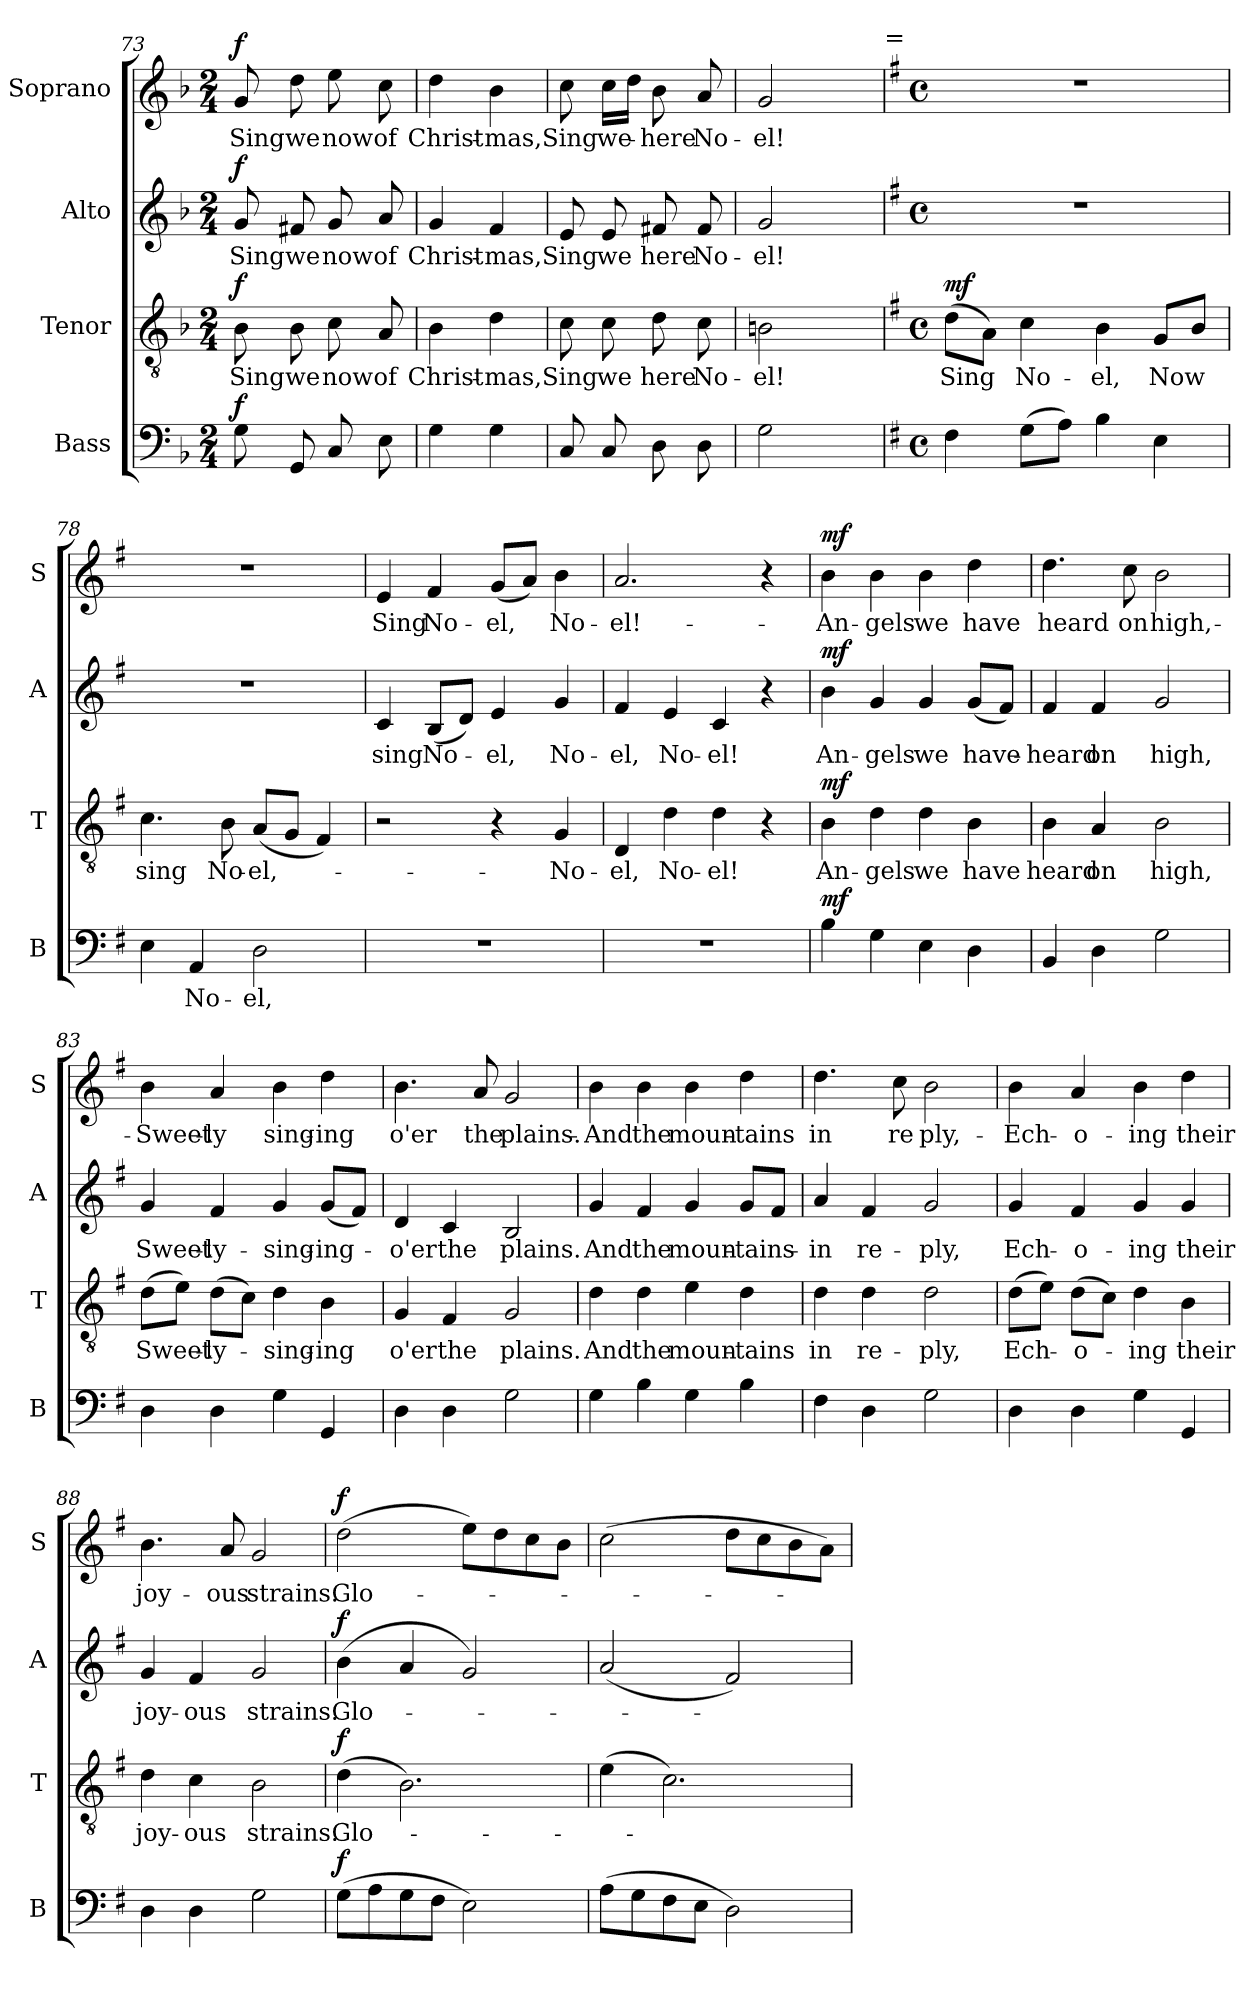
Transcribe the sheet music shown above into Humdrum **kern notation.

**kern	**text	**dynam	**kern	**text	**dynam	**kern	**text	**dynam	**kern	**text	**dynam
*part4	*part4	*part4	*part3	*part3	*part3	*part2	*part2	*part2	*part1	*part1	*part1
*staff4	*staff4	*staff4	*staff3	*staff3	*staff3	*staff2	*staff2	*staff2	*staff1	*staff1	*staff1
*I"Bass	*	*	*I"Tenor	*	*	*I"Alto	*	*	*I"Soprano	*	*
*I'B	*	*	*I'T	*	*	*I'A	*	*	*I'S	*	*
*clefF4	*	*	*clefGv2	*	*	*clefG2	*	*	*clefG2	*	*
*k[b-]	*	*	*k[b-]	*	*	*k[b-]	*	*	*k[b-]	*	*
*d:	*	*	*d:	*	*	*d:	*	*	*d:	*	*
*M2/4	*	*	*M2/4	*	*	*M2/4	*	*	*M2/4	*	*
=73	=73	=73	=73	=73	=73	=73	=73	=73	=73	=73	=73
!	!	!LO:DY:a	!	!LO:LY:b	!LO:DY:a	!	!LO:LY:b	!LO:DY:a	!	!LO:LY:b	!LO:DY:a
8G\	.	f	8B-\	Sing	f	8g/	Sing	f	8g/	Sing	f
!	!	!	!	!LO:LY:b	!	!	!LO:LY:b	!	!	!LO:LY:b	!
8GG/	.	.	8B-\	we	.	8f#X/	we	.	8dd\	we	.
!	!	!	!	!LO:LY:b	!	!	!LO:LY:b	!	!	!LO:LY:b	!
8C/	.	.	8c\	now	.	8g/	now	.	8ee\	now	.
!	!	!	!	!LO:LY:b	!	!	!LO:LY:b	!	!	!LO:LY:b	!
8E\	.	.	8A/	of	.	8a/	of	.	8cc\	of	.
=74	=74	=74	=74	=74	=74	=74	=74	=74	=74	=74	=74
!	!	!	!	!LO:LY:b	!	!	!LO:LY:b	!	!	!LO:LY:b	!
4G\	.	.	4B-\	Christ-	.	4g/	Christ-	.	4dd\	Christ-	.
!	!	!	!	!LO:LY:b	!	!	!LO:LY:b	!	!	!LO:LY:b	!
4G\	.	.	4d\	-mas,	.	4f/	-mas,	.	4b-\	-mas,	.
=75	=75	=75	=75	=75	=75	=75	=75	=75	=75	=75	=75
!	!	!	!	!LO:LY:b	!	!	!LO:LY:b	!	!	!LO:LY:b	!
8C/	.	.	8c\	Sing	.	8e/	Sing	.	8cc\	Sing	.
!	!	!	!	!LO:LY:b	!	!	!LO:LY:b	!	!	!LO:LY:b	!
8C/	.	.	8c\	we	.	8e/	we	.	16cc\LL	we-	.
.	.	.	.	.	.	.	.	.	16dd\JJ	.	.
!	!	!	!	!LO:LY:b	!	!	!LO:LY:b	!	!	!LO:LY:b	!
8D\	.	.	8d\	here	.	8f#X/	here	.	8b-\	-here	.
!	!	!	!	!LO:LY:b	!	!	!LO:LY:b	!	!	!LO:LY:b	!
8D\	.	.	8c\	No-	.	8f#/	No-	.	8a/	No-	.
!!LO:PB:g=z
=76	=76	=76	=76	=76	=76	=76	=76	=76	=76	=76	=76
!	!	!	!	!LO:LY:b	!	!	!LO:LY:b	!	!	!LO:LY:b	!
2G\	.	.	2Bn\	-el!	.	2g/	-el!	.	2g/	-el!	.
8ryy	.	.	8ryy	.	.	8ryy	.	.	8ryy	.	.
!	!	!	!	!	!	!	!	!	!LO:TX:a:t==	!	!
=77	=77	=77	=77	=77	=77	=77	=77	=77	=77	=77	=77
*k[f#]	*	*	*k[f#]	*	*	*k[f#]	*	*	*k[f#]	*	*
*G:	*	*	*G:	*	*	*G:	*	*	*G:	*	*
*M4/4	*	*	*M4/4	*	*	*M4/4	*	*	*M4/4	*	*
*met(c)	*	*	*met(c)	*	*	*met(c)	*	*	*met(c)	*	*
!	!	!	!	!LO:LY:b	!LO:DY:a	!	!	!	!	!	!
4F#\	.	.	(>8d\L	Sing	mf	1r	.	.	1r	.	.
.	.	.	8A\J)	.	.	.	.	.	.	.	.
!	!	!	!	!LO:LY:b	!	!	!	!	!	!	!
(>8G\L	.	.	4c\	No-	.	.	.	.	.	.	.
8A\J)	.	.	.	.	.	.	.	.	.	.	.
!	!	!	!	!LO:LY:b	!	!	!	!	!	!	!
4B\	.	.	4B\	-el,	.	.	.	.	.	.	.
!	!	!	!	!LO:LY:b	!	!	!	!	!	!	!
4E\	.	.	8G/L	Now	.	.	.	.	.	.	.
.	.	.	8B/J	.	.	.	.	.	.	.	.
=78	=78	=78	=78	=78	=78	=78	=78	=78	=78	=78	=78
!	!	!	!	!LO:LY:b	!	!	!	!	!	!	!
4E\	.	.	4.c\	sing	.	1r	.	.	1r	.	.
!	!LO:LY:b	!	!	!	!	!	!	!	!	!	!
4AA/	No-	.	.	.	.	.	.	.	.	.	.
!	!	!	!	!LO:LY:b	!	!	!	!	!	!	!
.	.	.	8B\	No-	.	.	.	.	.	.	.
!	!LO:LY:b	!	!	!LO:LY:b	!	!	!	!	!	!	!
2D\	-el,	.	(<8A/L	-el,-	.	.	.	.	.	.	.
.	.	.	8G/J	.	.	.	.	.	.	.	.
.	.	.	4F#/)	.	.	.	.	.	.	.	.
!!LO:LB:g=z
=79	=79	=79	=79	=79	=79	=79	=79	=79	=79	=79	=79
!	!	!	!	!	!	!	!LO:LY:b	!	!	!LO:LY:b	!
1r	.	.	2r	.	.	4c/	sing	.	4e/	Sing	.
!	!	!	!	!	!	!	!LO:LY:b	!	!	!LO:LY:b	!
.	.	.	.	.	.	(<8B/L	No-	.	4f#/	No-	.
.	.	.	.	.	.	8d/J)	.	.	.	.	.
!	!	!	!	!	!	!	!LO:LY:b	!	!	!LO:LY:b	!
.	.	.	4r	.	.	4e/	-el,	.	(<8g/L	-el,	.
.	.	.	.	.	.	.	.	.	8a/J)	.	.
!	!	!	!	!LO:LY:b	!	!	!LO:LY:b	!	!	!LO:LY:b	!
.	.	.	4G/	-No-	.	4g/	No-	.	4b\	No-	.
=80	=80	=80	=80	=80	=80	=80	=80	=80	=80	=80	=80
!	!	!	!	!LO:LY:b	!	!	!LO:LY:b	!	!	!LO:LY:b	!
1r	.	.	4D/	-el,	.	4f#/	-el,	.	2.a/	-el!-	.
!	!	!	!	!LO:LY:b	!	!	!LO:LY:b	!	!	!	!
.	.	.	4d\	No-	.	4e/	No-	.	.	.	.
!	!	!	!	!LO:LY:b	!	!	!LO:LY:b	!	!	!	!
.	.	.	4d\	-el!	.	4c/	-el!	.	.	.	.
.	.	.	4r	.	.	4r	.	.	4r	.	.
=81	=81	=81	=81	=81	=81	=81	=81	=81	=81	=81	=81
!	!	!LO:DY:a	!	!LO:LY:b	!LO:DY:a	!	!LO:LY:b	!LO:DY:a	!	!LO:LY:b	!LO:DY:a
4B\	.	mf	4B\	An-	mf	4b\	An-	mf	4b\	-An-	mf
!	!	!	!	!LO:LY:b	!	!	!LO:LY:b	!	!	!LO:LY:b	!
4G\	.	.	4d\	-gels	.	4g/	-gels	.	4b\	-gels	.
!	!	!	!	!LO:LY:b	!	!	!LO:LY:b	!	!	!LO:LY:b	!
4E\	.	.	4d\	we	.	4g/	we	.	4b\	we	.
!	!	!	!	!LO:LY:b	!	!	!LO:LY:b	!	!	!LO:LY:b	!
4D\	.	.	4B\	have	.	(<8g/L	have-	.	4dd\	have	.
.	.	.	.	.	.	8f#/J)	.	.	.	.	.
!!LO:PB:g=z
=82	=82	=82	=82	=82	=82	=82	=82	=82	=82	=82	=82
!	!	!	!	!LO:LY:b	!	!	!LO:LY:b	!	!	!LO:LY:b	!
4BB/	.	.	4B\	heard	.	4f#/	-heard	.	4.dd\	heard	.
!	!	!	!	!LO:LY:b	!	!	!LO:LY:b	!	!	!	!
4D\	.	.	4A/	on	.	4f#/	on	.	.	.	.
!	!	!	!	!	!	!	!	!	!	!LO:LY:b	!
.	.	.	.	.	.	.	.	.	8cc\	on	.
!	!	!	!	!LO:LY:b	!	!	!LO:LY:b	!	!	!LO:LY:b	!
2G\	.	.	2B\	high,	.	2g/	high,	.	2b\	high,-	.
=83	=83	=83	=83	=83	=83	=83	=83	=83	=83	=83	=83
!	!	!	!	!LO:LY:b	!	!	!LO:LY:b	!	!	!LO:LY:b	!
4D\	.	.	(>8d\L	Sweet-	.	4g/	Sweet-	.	4b\	-Sweet-	.
.	.	.	8e\J)	.	.	.	.	.	.	.	.
!	!	!	!	!LO:LY:b	!	!	!LO:LY:b	!	!	!LO:LY:b	!
4D\	.	.	(>8d\L	-ly-	.	4f#/	-ly-	.	4a/	-ly	.
.	.	.	8c\J)	.	.	.	.	.	.	.	.
!	!	!	!	!LO:LY:b	!	!	!LO:LY:b	!	!	!LO:LY:b	!
4G\	.	.	4d\	-sing-	.	4g/	-sing-	.	4b\	sing-	.
!	!	!	!	!LO:LY:b	!	!	!LO:LY:b	!	!	!LO:LY:b	!
4GG/	.	.	4B\	-ing	.	(<8g/L	-ing-	.	4dd\	-ing	.
.	.	.	.	.	.	8f#/J)	.	.	.	.	.
=84	=84	=84	=84	=84	=84	=84	=84	=84	=84	=84	=84
!	!	!	!	!LO:LY:b	!	!	!LO:LY:b	!	!	!LO:LY:b	!
4D\	.	.	4G/	o'er	.	4d/	-o'er	.	4.b\	o'er	.
!	!	!	!	!LO:LY:b	!	!	!LO:LY:b	!	!	!	!
4D\	.	.	4F#/	the	.	4c/	the	.	.	.	.
!	!	!	!	!	!	!	!	!	!	!LO:LY:b	!
.	.	.	.	.	.	.	.	.	8a/	the	.
!	!	!	!	!LO:LY:b	!	!	!LO:LY:b	!	!	!LO:LY:b	!
2G\	.	.	2G/	plains.	.	2B/	plains.	.	2g/	plains.-	.
!!LO:LB:g=z
=85	=85	=85	=85	=85	=85	=85	=85	=85	=85	=85	=85
!	!	!	!	!LO:LY:b	!	!	!LO:LY:b	!	!	!LO:LY:b	!
4G\	.	.	4d\	And	.	4g/	And	.	4b\	-And	.
!	!	!	!	!LO:LY:b	!	!	!LO:LY:b	!	!	!LO:LY:b	!
4B\	.	.	4d\	the	.	4f#/	the	.	4b\	the	.
!	!	!	!	!LO:LY:b	!	!	!LO:LY:b	!	!	!LO:LY:b	!
4G\	.	.	4e\	moun-	.	4g/	moun-	.	4b\	moun-	.
!	!	!	!	!LO:LY:b	!	!	!LO:LY:b	!	!	!LO:LY:b	!
4B\	.	.	4d\	-tains	.	8g/L	-tains-	.	4dd\	-tains	.
.	.	.	.	.	.	8f#/J	.	.	.	.	.
=86	=86	=86	=86	=86	=86	=86	=86	=86	=86	=86	=86
!	!	!	!	!LO:LY:b	!	!	!LO:LY:b	!	!	!LO:LY:b	!
4F#\	.	.	4d\	in	.	4a/	-in	.	4.dd\	in	.
!	!	!	!	!LO:LY:b	!	!	!LO:LY:b	!	!	!	!
4D\	.	.	4d\	re-	.	4f#/	re-	.	.	.	.
!	!	!	!	!	!	!	!	!	!	!LO:LY:b	!
.	.	.	.	.	.	.	.	.	8cc\	re	.
!	!	!	!	!LO:LY:b	!	!	!LO:LY:b	!	!	!LO:LY:b	!
2G\	.	.	2d\	-ply,	.	2g/	-ply,	.	2b\	ply,-	.
=87	=87	=87	=87	=87	=87	=87	=87	=87	=87	=87	=87
!	!	!	!	!LO:LY:b	!	!	!LO:LY:b	!	!	!LO:LY:b	!
4D\	.	.	(>8d\L	Ech-	.	4g/	Ech-	.	4b\	-Ech-	.
.	.	.	8e\J)	.	.	.	.	.	.	.	.
!	!	!	!	!LO:LY:b	!	!	!LO:LY:b	!	!	!LO:LY:b	!
4D\	.	.	(>8d\L	-o-	.	4f#/	-o-	.	4a/	-o-	.
.	.	.	8c\J)	.	.	.	.	.	.	.	.
!	!	!	!	!LO:LY:b	!	!	!LO:LY:b	!	!	!LO:LY:b	!
4G\	.	.	4d\	-ing	.	4g/	-ing	.	4b\	-ing	.
!	!	!	!	!LO:LY:b	!	!	!LO:LY:b	!	!	!LO:LY:b	!
4GG/	.	.	4B\	their	.	4g/	their	.	4dd\	their	.
!!LO:PB:g=z
=88	=88	=88	=88	=88	=88	=88	=88	=88	=88	=88	=88
!	!	!	!	!LO:LY:b	!	!	!LO:LY:b	!	!	!LO:LY:b	!
4D\	.	.	4d\	joy-	.	4g/	joy-	.	4.b\	joy-	.
!	!	!	!	!LO:LY:b	!	!	!LO:LY:b	!	!	!	!
4D\	.	.	4c\	-ous	.	4f#/	-ous	.	.	.	.
!	!	!	!	!	!	!	!	!	!	!LO:LY:b	!
.	.	.	.	.	.	.	.	.	8a/	-ous	.
!	!	!	!	!LO:LY:b	!	!	!LO:LY:b	!	!	!LO:LY:b	!
2G\	.	.	2B\	strains.	.	2g/	strains.	.	2g/	strains.	.
=89	=89	=89	=89	=89	=89	=89	=89	=89	=89	=89	=89
!	!	!LO:DY:a	!	!LO:LY:b	!LO:DY:a	!	!LO:LY:b	!LO:DY:a	!	!LO:LY:b	!LO:DY:a
(>8G\L	.	f	(>4d\	Glo-	f	(>4b\	Glo-	f	(<2dd\	Glo-	f
8A\	.	.	.	.	.	.	.	.	.	.	.
8G\	.	.	2.B\)	.	.	4a/	.	.	.	.	.
8F#\J	.	.	.	.	.	.	.	.	.	.	.
2E\)	.	.	.	.	.	2g/)	.	.	8ee\L)	.	.
.	.	.	.	.	.	.	.	.	8dd\	.	.
.	.	.	.	.	.	.	.	.	8cc\	.	.
.	.	.	.	.	.	.	.	.	8b\J	.	.
=90	=90	=90	=90	=90	=90	=90	=90	=90	=90	=90	=90
(>8A\L	.	.	(>4e\	.	.	(<2a/	.	.	(>2cc\	.	.
8G\	.	.	.	.	.	.	.	.	.	.	.
8F#\	.	.	2.c\)	.	.	.	.	.	.	.	.
8E\J	.	.	.	.	.	.	.	.	.	.	.
2D\)	.	.	.	.	.	2f#/)	.	.	8dd\L	.	.
.	.	.	.	.	.	.	.	.	8cc\	.	.
.	.	.	.	.	.	.	.	.	8b\	.	.
.	.	.	.	.	.	.	.	.	8a\J)	.	.
=	=	=	=	=	=	=	=	=	=	=	=
*-	*-	*-	*-	*-	*-	*-	*-	*-	*-	*-	*-
